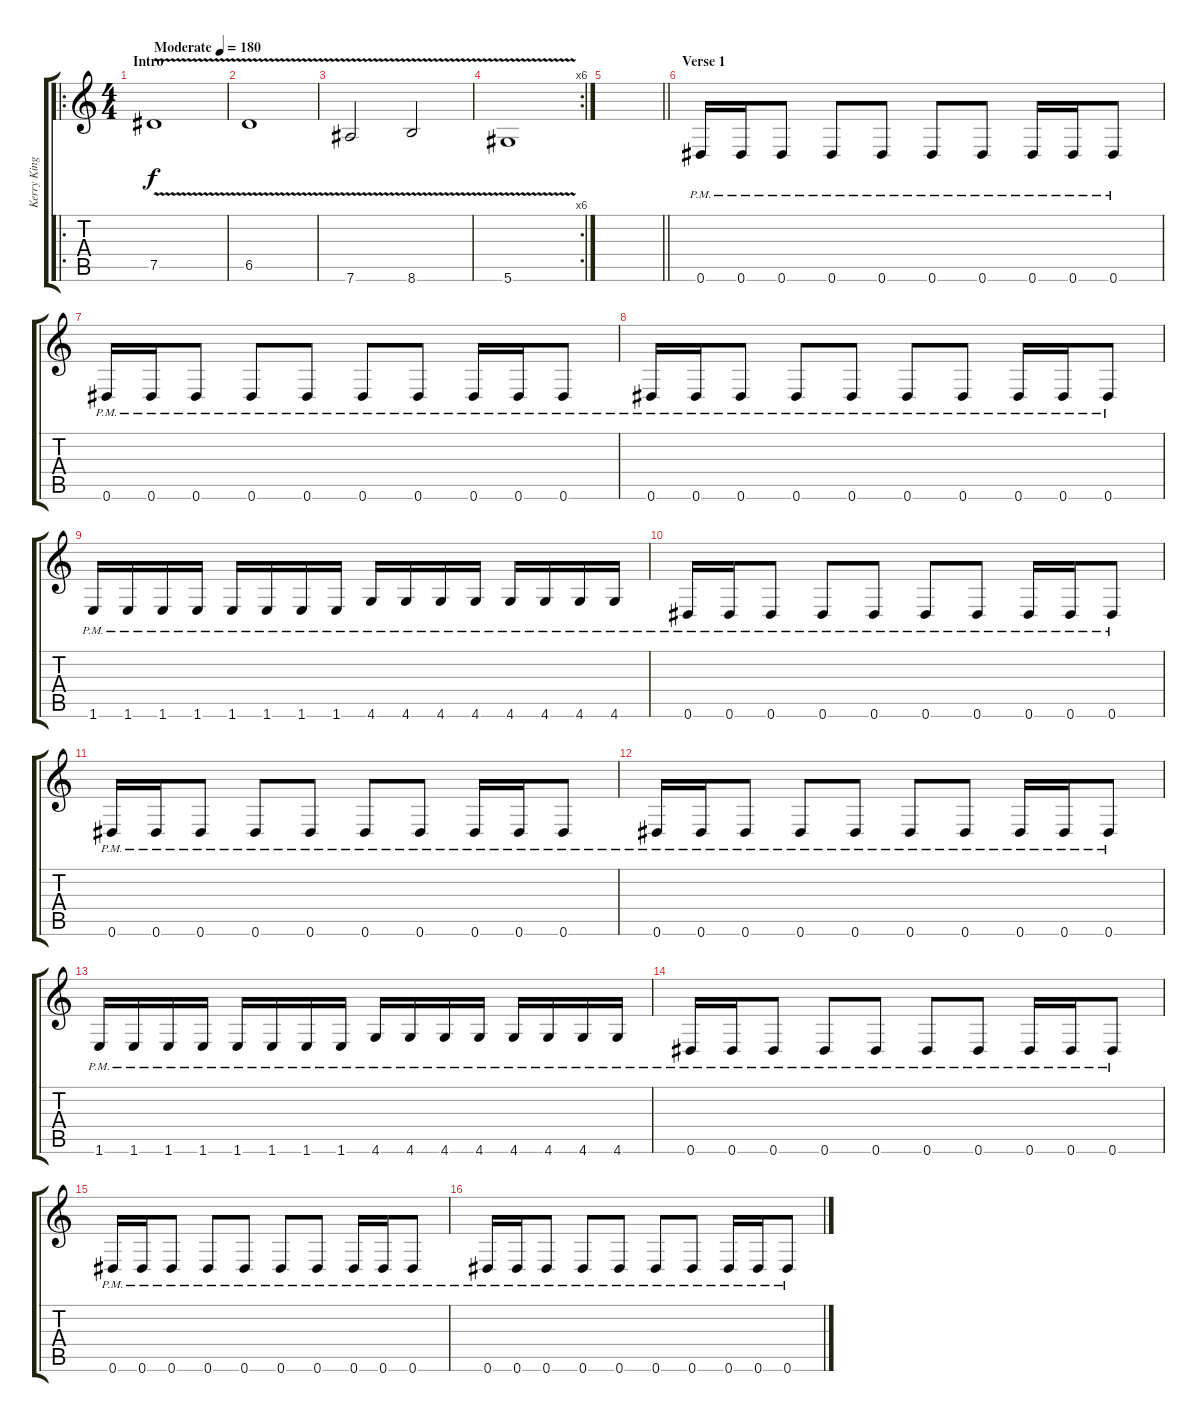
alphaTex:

\track ("Kerry King" "Kerry King") {instrument distortionguitar}
\staff {score tabs}
\tuning (Eb4 Bb3 Gb3 Db3 Ab2 Eb2) {hide}
\ro
\ts (4 4)
\section ("" "Intro")
\tempo (180 "Moderate")
\clef g2
\ks c
7.5{v}.1{dy f instrument distortionguitar} |
6.5{v}.1 |
7.6{v}.2 8.6{v}.2 |
\rc 6
5.6{v}.1 |
\barLineRight lightlight
|
\section ("" "Verse 1")
0.6{pm}.16 0.6{pm}.16 0.6{pm}.8 0.6{pm}.8 0.6{pm}.8 0.6{pm}.8 0.6{pm}.8 0.6{pm}.16 0.6{pm}.16 0.6{pm}.8 |
0.6{pm}.16 0.6{pm}.16 0.6{pm}.8 0.6{pm}.8 0.6{pm}.8 0.6{pm}.8 0.6{pm}.8 0.6{pm}.16 0.6{pm}.16 0.6{pm}.8 |
0.6{pm}.16 0.6{pm}.16 0.6{pm}.8 0.6{pm}.8 0.6{pm}.8 0.6{pm}.8 0.6{pm}.8 0.6{pm}.16 0.6{pm}.16 0.6{pm}.8 |
1.6{pm}.16 1.6{pm}.16 1.6{pm}.16 1.6{pm}.16 1.6{pm}.16 1.6{pm}.16 1.6{pm}.16 1.6{pm}.16 4.6{pm}.16 4.6{pm}.16 4.6{pm}.16 4.6{pm}.16 4.6{pm}.16 4.6{pm}.16 4.6{pm}.16 4.6{pm}.16 |
0.6{pm}.16 0.6{pm}.16 0.6{pm}.8 0.6{pm}.8 0.6{pm}.8 0.6{pm}.8 0.6{pm}.8 0.6{pm}.16 0.6{pm}.16 0.6{pm}.8 |
0.6{pm}.16 0.6{pm}.16 0.6{pm}.8 0.6{pm}.8 0.6{pm}.8 0.6{pm}.8 0.6{pm}.8 0.6{pm}.16 0.6{pm}.16 0.6{pm}.8 |
0.6{pm}.16 0.6{pm}.16 0.6{pm}.8 0.6{pm}.8 0.6{pm}.8 0.6{pm}.8 0.6{pm}.8 0.6{pm}.16 0.6{pm}.16 0.6{pm}.8 |
1.6{pm}.16 1.6{pm}.16 1.6{pm}.16 1.6{pm}.16 1.6{pm}.16 1.6{pm}.16 1.6{pm}.16 1.6{pm}.16 4.6{pm}.16 4.6{pm}.16 4.6{pm}.16 4.6{pm}.16 4.6{pm}.16 4.6{pm}.16 4.6{pm}.16 4.6{pm}.16 |
0.6{pm}.16 0.6{pm}.16 0.6{pm}.8 0.6{pm}.8 0.6{pm}.8 0.6{pm}.8 0.6{pm}.8 0.6{pm}.16 0.6{pm}.16 0.6{pm}.8 |
0.6{pm}.16 0.6{pm}.16 0.6{pm}.8 0.6{pm}.8 0.6{pm}.8 0.6{pm}.8 0.6{pm}.8 0.6{pm}.16 0.6{pm}.16 0.6{pm}.8 |
0.6{pm}.16 0.6{pm}.16 0.6{pm}.8 0.6{pm}.8 0.6{pm}.8 0.6{pm}.8 0.6{pm}.8 0.6{pm}.16 0.6{pm}.16 0.6{pm}.8
